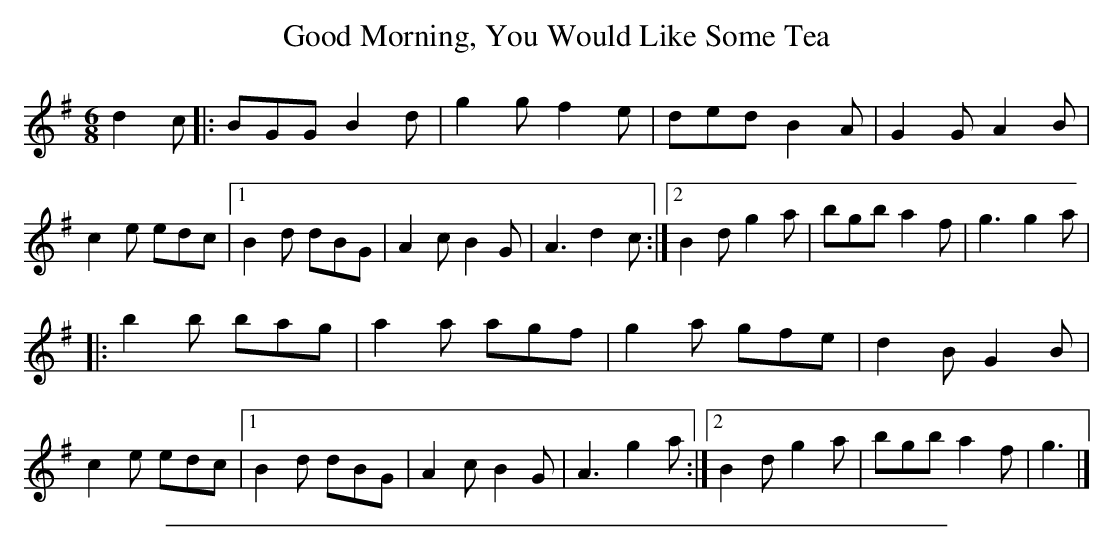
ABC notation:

X:1
T: Good Morning, You Would Like Some Tea
M:6/8
L:1/8
K:G
d2 c \
|: BGG B2 d | g2 g f2 e | ded B2 A | G2 G A2 B \
| c2 e edc |1 B2 d dBG | A2 c B2 G | A3 d2 c \
:|2 B2 d g2 a | bgb a2 f | g3 g2 a |
|:b2 b bag | a2 a agf | g2 a gfe | d2 B G2 B \
| c2 e edc |1 B2 d dBG | A2 c B2 G | A3 g2a \
:|2 B2 d g2 a | bgb a2 f | g3 |]
